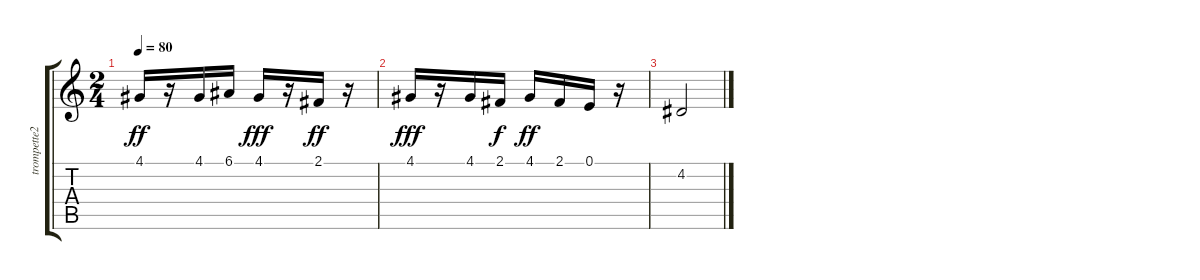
\track ("trompette2" "trompette2") {instrument trumpet}
\staff {score tabs}
\tuning (E4 B3 G3 D3 A2 E2) {hide}
\ts (2 4)
\tempo 80
\clef g2
\ks c
4.1.16{dy ff} r.16 4.1.16 6.1.16 4.1.16{dy fff} r.16 2.1.16{dy ff} r.16 |
4.1.16{dy fff} r.16 4.1.16 2.1.16{dy f} 4.1.16{dy ff} 2.1.16 0.1.16 r.16 |
4.2.2
